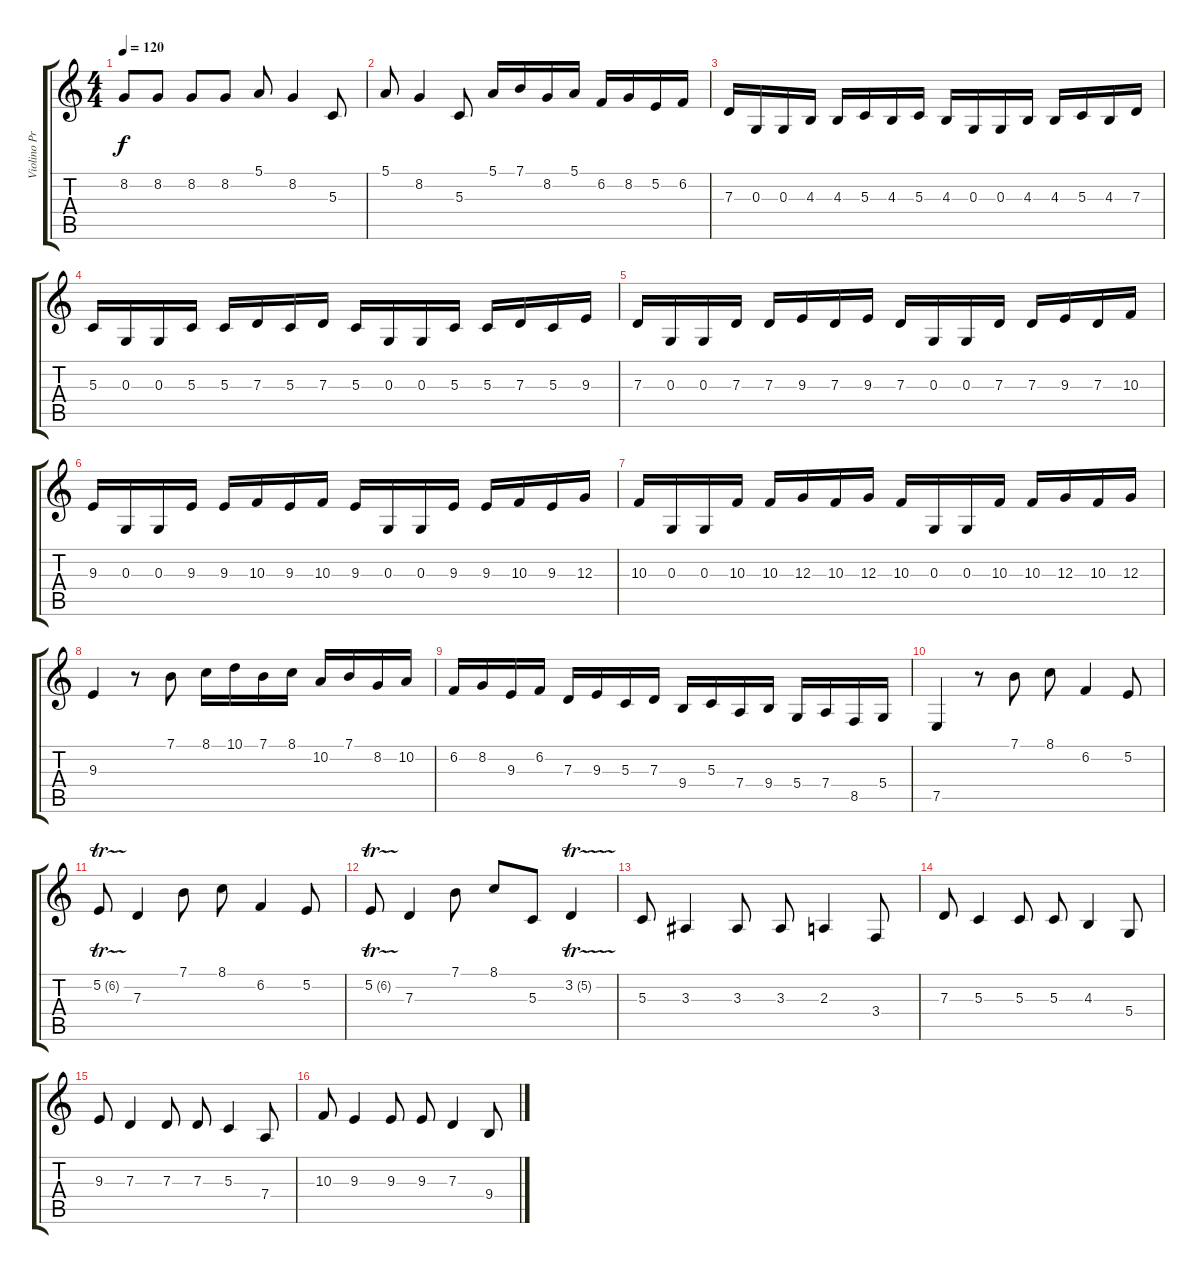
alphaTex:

\track ("Violino Principale" "Violino Pr") {instrument violin}
\staff {score tabs}
\tuning (E4 B3 G3 D3 A2 E2) {hide}
\ts (4 4)
\tempo 120
\clef g2
\ks c
8.2.8{dy f} 8.2.8 8.2.8 8.2.8 5.1.8 8.2.4 5.3.8 |
5.1.8 8.2.4 5.3.8 5.1.16 7.1.16 8.2.16 5.1.16 6.2.16 8.2.16 5.2.16 6.2.16 |
7.3.16 0.3.16 0.3.16 4.3.16 4.3.16 5.3.16 4.3.16 5.3.16 4.3.16 0.3.16 0.3.16 4.3.16 4.3.16 5.3.16 4.3.16 7.3.16 |
5.3.16 0.3.16 0.3.16 5.3.16 5.3.16 7.3.16 5.3.16 7.3.16 5.3.16 0.3.16 0.3.16 5.3.16 5.3.16 7.3.16 5.3.16 9.3.16 |
7.3.16 0.3.16 0.3.16 7.3.16 7.3.16 9.3.16 7.3.16 9.3.16 7.3.16 0.3.16 0.3.16 7.3.16 7.3.16 9.3.16 7.3.16 10.3.16 |
9.3.16 0.3.16 0.3.16 9.3.16 9.3.16 10.3.16 9.3.16 10.3.16 9.3.16 0.3.16 0.3.16 9.3.16 9.3.16 10.3.16 9.3.16 12.3.16 |
10.3.16 0.3.16 0.3.16 10.3.16 10.3.16 12.3.16 10.3.16 12.3.16 10.3.16 0.3.16 0.3.16 10.3.16 10.3.16 12.3.16 10.3.16 12.3.16 |
9.3.4 r.8 7.1.8 8.1.16 10.1.16 7.1.16 8.1.16 10.2.16 7.1.16 8.2.16 10.2.16 |
6.2.16 8.2.16 9.3.16 6.2.16 7.3.16 9.3.16 5.3.16 7.3.16 9.4.16 5.3.16 7.4.16 9.4.16 5.4.16 7.4.16 8.5.16 5.4.16 |
7.5.4 r.8 7.1.8 8.1.8 6.2.4 5.2.8 |
5.2{tr (6 32)}.8 7.3.4 7.1.8 8.1.8 6.2.4 5.2.8 |
5.2{tr (6 32)}.8 7.3.4 7.1.8 8.1.8 5.3.8 3.2{tr (5 32)}.4 |
5.3.8 3.3.4 3.3.8 3.3.8 2.3.4 3.4.8 |
7.3.8 5.3.4 5.3.8 5.3.8 4.3.4 5.4.8 |
9.3.8 7.3.4 7.3.8 7.3.8 5.3.4 7.4.8 |
10.3.8 9.3.4 9.3.8 9.3.8 7.3.4 9.4.8
